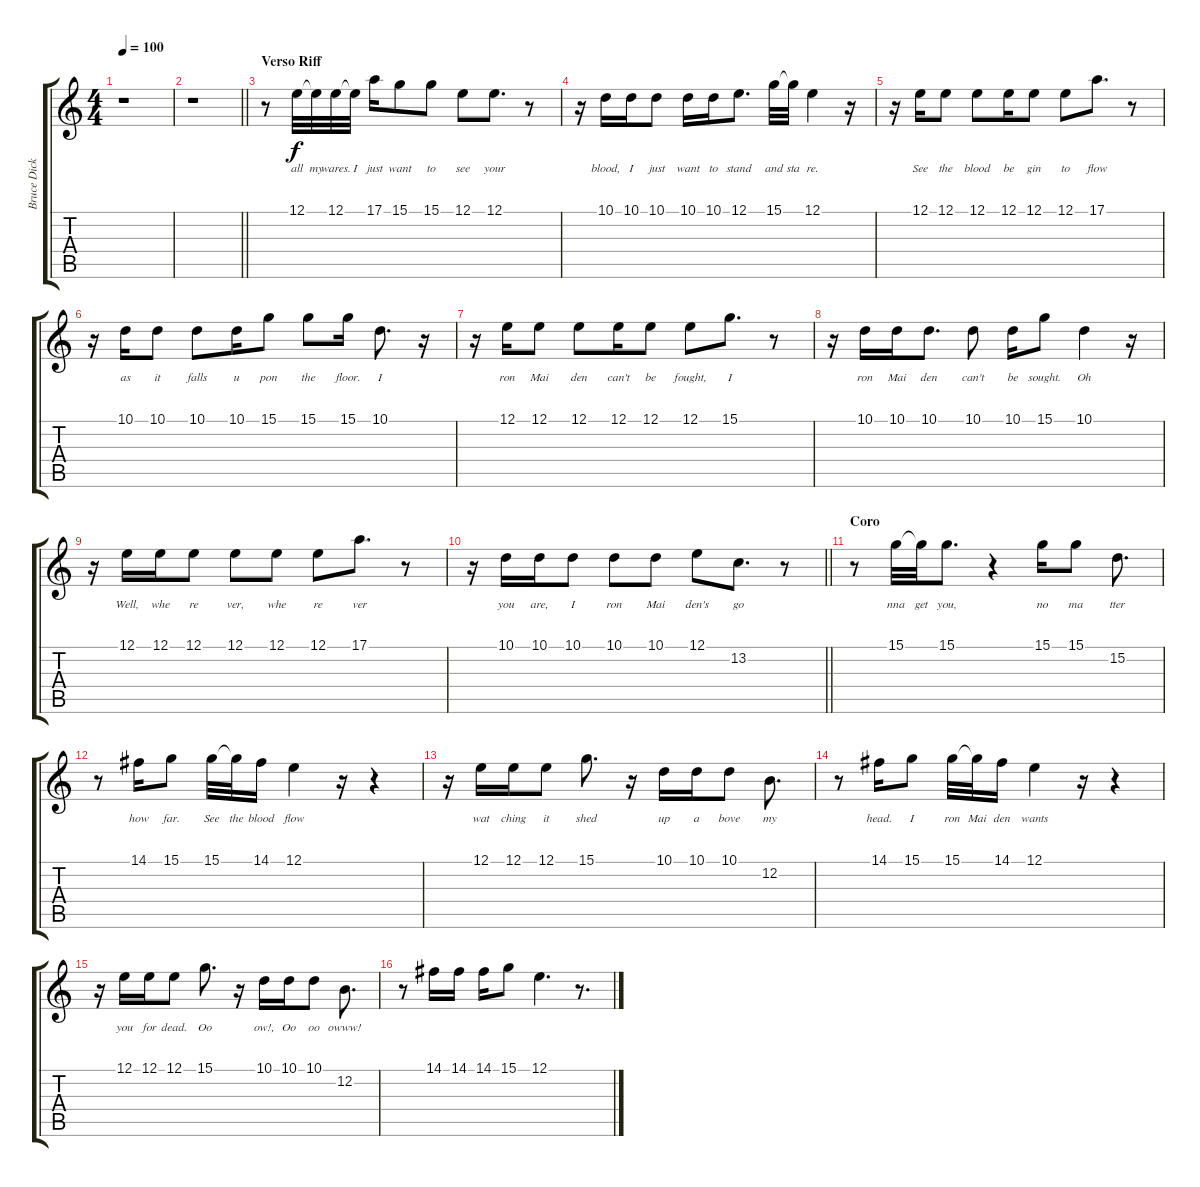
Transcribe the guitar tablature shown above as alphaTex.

\track ("Bruce Dickinson" "Bruce Dick") {instrument lead2sawtooth}
\staff {score tabs}
\tuning (E4 B3 G3 D3 A2 E2) {hide}
\ts (4 4)
\tempo 100
\clef g2
\ks c
r.1{dy f} |
\barLineRight lightlight
r.1 |
\section ("" "Verso Riff")
r.8 12.1.32{lyrics (0 "all") lyrics (1 "") lyrics (2 "") lyrics (3 "") lyrics (4 "")} 12.1{t}.32{lyrics (0 "my") lyrics (1 "") lyrics (2 "") lyrics (3 "") lyrics (4 "")} 12.1.32{lyrics (0 "wares.") lyrics (1 "") lyrics (2 "") lyrics (3 "") lyrics (4 "")} 12.1{t}.32{lyrics (0 "I") lyrics (1 "") lyrics (2 "") lyrics (3 "") lyrics (4 "")} 17.1.16{lyrics (0 "just") lyrics (1 "") lyrics (2 "") lyrics (3 "") lyrics (4 "")} 15.1.8{lyrics (0 "want") lyrics (1 "") lyrics (2 "") lyrics (3 "") lyrics (4 "")} 15.1.8{lyrics (0 "to") lyrics (1 "") lyrics (2 "") lyrics (3 "") lyrics (4 "")} 12.1.8{lyrics (0 "see") lyrics (1 "") lyrics (2 "") lyrics (3 "") lyrics (4 "")} 12.1.8{d lyrics (0 "your") lyrics (1 "") lyrics (2 "") lyrics (3 "") lyrics (4 "")} r.8 |
r.16 10.1.16{lyrics (0 "blood,") lyrics (1 "") lyrics (2 "") lyrics (3 "") lyrics (4 "")} 10.1.16{lyrics (0 "I") lyrics (1 "") lyrics (2 "") lyrics (3 "") lyrics (4 "")} 10.1.8{lyrics (0 "just") lyrics (1 "") lyrics (2 "") lyrics (3 "") lyrics (4 "")} 10.1.16{lyrics (0 "want") lyrics (1 "") lyrics (2 "") lyrics (3 "") lyrics (4 "")} 10.1.16{lyrics (0 "to") lyrics (1 "") lyrics (2 "") lyrics (3 "") lyrics (4 "")} 12.1.8{d lyrics (0 "stand") lyrics (1 "") lyrics (2 "") lyrics (3 "") lyrics (4 "")} 15.1.32{lyrics (0 "and") lyrics (1 "") lyrics (2 "") lyrics (3 "") lyrics (4 "")} 15.1{t}.32{lyrics (0 "sta") lyrics (1 "") lyrics (2 "") lyrics (3 "") lyrics (4 "")} 12.1.4{lyrics (0 "re.") lyrics (1 "") lyrics (2 "") lyrics (3 "") lyrics (4 "")} r.16 |
r.16 12.1.16{lyrics (0 "See") lyrics (1 "") lyrics (2 "") lyrics (3 "") lyrics (4 "")} 12.1.8{lyrics (0 "the") lyrics (1 "") lyrics (2 "") lyrics (3 "") lyrics (4 "")} 12.1.8{lyrics (0 "blood") lyrics (1 "") lyrics (2 "") lyrics (3 "") lyrics (4 "")} 12.1.16{lyrics (0 "be") lyrics (1 "") lyrics (2 "") lyrics (3 "") lyrics (4 "")} 12.1.8{lyrics (0 "gin") lyrics (1 "") lyrics (2 "") lyrics (3 "") lyrics (4 "")} 12.1.8{lyrics (0 "to") lyrics (1 "") lyrics (2 "") lyrics (3 "") lyrics (4 "")} 17.1.8{d lyrics (0 "flow") lyrics (1 "") lyrics (2 "") lyrics (3 "") lyrics (4 "")} r.8 |
r.16 10.1.16{lyrics (0 "as") lyrics (1 "") lyrics (2 "") lyrics (3 "") lyrics (4 "")} 10.1.8{lyrics (0 "it") lyrics (1 "") lyrics (2 "") lyrics (3 "") lyrics (4 "")} 10.1.8{lyrics (0 "falls") lyrics (1 "") lyrics (2 "") lyrics (3 "") lyrics (4 "")} 10.1.16{lyrics (0 "u") lyrics (1 "") lyrics (2 "") lyrics (3 "") lyrics (4 "")} 15.1.8{lyrics (0 "pon") lyrics (1 "") lyrics (2 "") lyrics (3 "") lyrics (4 "")} 15.1.8{lyrics (0 "the") lyrics (1 "") lyrics (2 "") lyrics (3 "") lyrics (4 "")} 15.1.16{lyrics (0 "floor.") lyrics (1 "") lyrics (2 "") lyrics (3 "") lyrics (4 "")} 10.1.8{d lyrics (0 "I") lyrics (1 "") lyrics (2 "") lyrics (3 "") lyrics (4 "")} r.16 |
r.16 12.1.16{lyrics (0 "ron") lyrics (1 "") lyrics (2 "") lyrics (3 "") lyrics (4 "")} 12.1.8{lyrics (0 "Mai") lyrics (1 "") lyrics (2 "") lyrics (3 "") lyrics (4 "")} 12.1.8{lyrics (0 "den") lyrics (1 "") lyrics (2 "") lyrics (3 "") lyrics (4 "")} 12.1.16{lyrics (0 "can't") lyrics (1 "") lyrics (2 "") lyrics (3 "") lyrics (4 "")} 12.1.8{lyrics (0 "be") lyrics (1 "") lyrics (2 "") lyrics (3 "") lyrics (4 "")} 12.1.8{lyrics (0 "fought,") lyrics (1 "") lyrics (2 "") lyrics (3 "") lyrics (4 "")} 15.1.8{d lyrics (0 "I") lyrics (1 "") lyrics (2 "") lyrics (3 "") lyrics (4 "")} r.8 |
r.16 10.1.16{lyrics (0 "ron") lyrics (1 "") lyrics (2 "") lyrics (3 "") lyrics (4 "")} 10.1.16{lyrics (0 "Mai") lyrics (1 "") lyrics (2 "") lyrics (3 "") lyrics (4 "")} 10.1.8{d lyrics (0 "den") lyrics (1 "") lyrics (2 "") lyrics (3 "") lyrics (4 "")} 10.1.8{lyrics (0 "can't") lyrics (1 "") lyrics (2 "") lyrics (3 "") lyrics (4 "")} 10.1.16{lyrics (0 "be") lyrics (1 "") lyrics (2 "") lyrics (3 "") lyrics (4 "")} 15.1.8{lyrics (0 "sought.") lyrics (1 "") lyrics (2 "") lyrics (3 "") lyrics (4 "")} 10.1.4{lyrics (0 "Oh") lyrics (1 "") lyrics (2 "") lyrics (3 "") lyrics (4 "")} r.16 |
r.16 12.1.16{lyrics (0 "Well,") lyrics (1 "") lyrics (2 "") lyrics (3 "") lyrics (4 "")} 12.1.16{lyrics (0 "whe") lyrics (1 "") lyrics (2 "") lyrics (3 "") lyrics (4 "")} 12.1.8{lyrics (0 "re") lyrics (1 "") lyrics (2 "") lyrics (3 "") lyrics (4 "")} 12.1.8{lyrics (0 "ver,") lyrics (1 "") lyrics (2 "") lyrics (3 "") lyrics (4 "")} 12.1.8{lyrics (0 "whe") lyrics (1 "") lyrics (2 "") lyrics (3 "") lyrics (4 "")} 12.1.8{lyrics (0 "re") lyrics (1 "") lyrics (2 "") lyrics (3 "") lyrics (4 "")} 17.1.8{d lyrics (0 "ver") lyrics (1 "") lyrics (2 "") lyrics (3 "") lyrics (4 "")} r.8 |
\barLineRight lightlight
r.16 10.1.16{lyrics (0 "you") lyrics (1 "") lyrics (2 "") lyrics (3 "") lyrics (4 "")} 10.1.16{lyrics (0 "are,") lyrics (1 "") lyrics (2 "") lyrics (3 "") lyrics (4 "")} 10.1.8{lyrics (0 "I") lyrics (1 "") lyrics (2 "") lyrics (3 "") lyrics (4 "")} 10.1.8{lyrics (0 "ron") lyrics (1 "") lyrics (2 "") lyrics (3 "") lyrics (4 "")} 10.1.8{lyrics (0 "Mai") lyrics (1 "") lyrics (2 "") lyrics (3 "") lyrics (4 "")} 12.1.8{lyrics (0 "den's") lyrics (1 "") lyrics (2 "") lyrics (3 "") lyrics (4 "")} 13.2.8{d lyrics (0 "go") lyrics (1 "") lyrics (2 "") lyrics (3 "") lyrics (4 "")} r.8 |
\section ("" "Coro")
r.8 15.1.32{lyrics (0 "nna") lyrics (1 "") lyrics (2 "") lyrics (3 "") lyrics (4 "")} 15.1{t}.32{lyrics (0 "get") lyrics (1 "") lyrics (2 "") lyrics (3 "") lyrics (4 "")} 15.1.8{d lyrics (0 "you,") lyrics (1 "") lyrics (2 "") lyrics (3 "") lyrics (4 "")} r.4 15.1.16{lyrics (0 "no") lyrics (1 "") lyrics (2 "") lyrics (3 "") lyrics (4 "")} 15.1.8{lyrics (0 "ma") lyrics (1 "") lyrics (2 "") lyrics (3 "") lyrics (4 "")} 15.2.8{d lyrics (0 "tter") lyrics (1 "") lyrics (2 "") lyrics (3 "") lyrics (4 "")} |
r.8 14.1.16{lyrics (0 "how") lyrics (1 "") lyrics (2 "") lyrics (3 "") lyrics (4 "")} 15.1.8{lyrics (0 "far.") lyrics (1 "") lyrics (2 "") lyrics (3 "") lyrics (4 "")} 15.1.32{lyrics (0 "See") lyrics (1 "") lyrics (2 "") lyrics (3 "") lyrics (4 "")} 15.1{t}.32{lyrics (0 "the") lyrics (1 "") lyrics (2 "") lyrics (3 "") lyrics (4 "")} 14.1.16{lyrics (0 "blood") lyrics (1 "") lyrics (2 "") lyrics (3 "") lyrics (4 "")} 12.1.4{lyrics (0 "flow") lyrics (1 "") lyrics (2 "") lyrics (3 "") lyrics (4 "")} r.16 r.4 |
r.16 12.1.16{lyrics (0 "wat") lyrics (1 "") lyrics (2 "") lyrics (3 "") lyrics (4 "")} 12.1.16{lyrics (0 "ching") lyrics (1 "") lyrics (2 "") lyrics (3 "") lyrics (4 "")} 12.1.8{lyrics (0 "it") lyrics (1 "") lyrics (2 "") lyrics (3 "") lyrics (4 "")} 15.1.8{d lyrics (0 "shed") lyrics (1 "") lyrics (2 "") lyrics (3 "") lyrics (4 "")} r.16 10.1.16{lyrics (0 "up") lyrics (1 "") lyrics (2 "") lyrics (3 "") lyrics (4 "")} 10.1.16{lyrics (0 "a") lyrics (1 "") lyrics (2 "") lyrics (3 "") lyrics (4 "")} 10.1.8{lyrics (0 "bove") lyrics (1 "") lyrics (2 "") lyrics (3 "") lyrics (4 "")} 12.2.8{d lyrics (0 "my") lyrics (1 "") lyrics (2 "") lyrics (3 "") lyrics (4 "")} |
r.8 14.1.16{lyrics (0 "head.") lyrics (1 "") lyrics (2 "") lyrics (3 "") lyrics (4 "")} 15.1.8{lyrics (0 "I") lyrics (1 "") lyrics (2 "") lyrics (3 "") lyrics (4 "")} 15.1.32{lyrics (0 "ron") lyrics (1 "") lyrics (2 "") lyrics (3 "") lyrics (4 "")} 15.1{t}.32{lyrics (0 "Mai") lyrics (1 "") lyrics (2 "") lyrics (3 "") lyrics (4 "")} 14.1.16{lyrics (0 "den") lyrics (1 "") lyrics (2 "") lyrics (3 "") lyrics (4 "")} 12.1.4{lyrics (0 "wants") lyrics (1 "") lyrics (2 "") lyrics (3 "") lyrics (4 "")} r.16 r.4 |
r.16 12.1.16{lyrics (0 "you") lyrics (1 "") lyrics (2 "") lyrics (3 "") lyrics (4 "")} 12.1.16{lyrics (0 "for") lyrics (1 "") lyrics (2 "") lyrics (3 "") lyrics (4 "")} 12.1.8{lyrics (0 "dead.") lyrics (1 "") lyrics (2 "") lyrics (3 "") lyrics (4 "")} 15.1.8{d lyrics (0 "Oo") lyrics (1 "") lyrics (2 "") lyrics (3 "") lyrics (4 "")} r.16 10.1.16{lyrics (0 "ow!,") lyrics (1 "") lyrics (2 "") lyrics (3 "") lyrics (4 "")} 10.1.16{lyrics (0 "Oo") lyrics (1 "") lyrics (2 "") lyrics (3 "") lyrics (4 "")} 10.1.8{lyrics (0 "oo") lyrics (1 "") lyrics (2 "") lyrics (3 "") lyrics (4 "")} 12.2.8{d lyrics (0 "owww!") lyrics (1 "") lyrics (2 "") lyrics (3 "") lyrics (4 "")} |
r.8 14.1.16 14.1.16 14.1.16 15.1.8 12.1.4{d} r.8{d}
